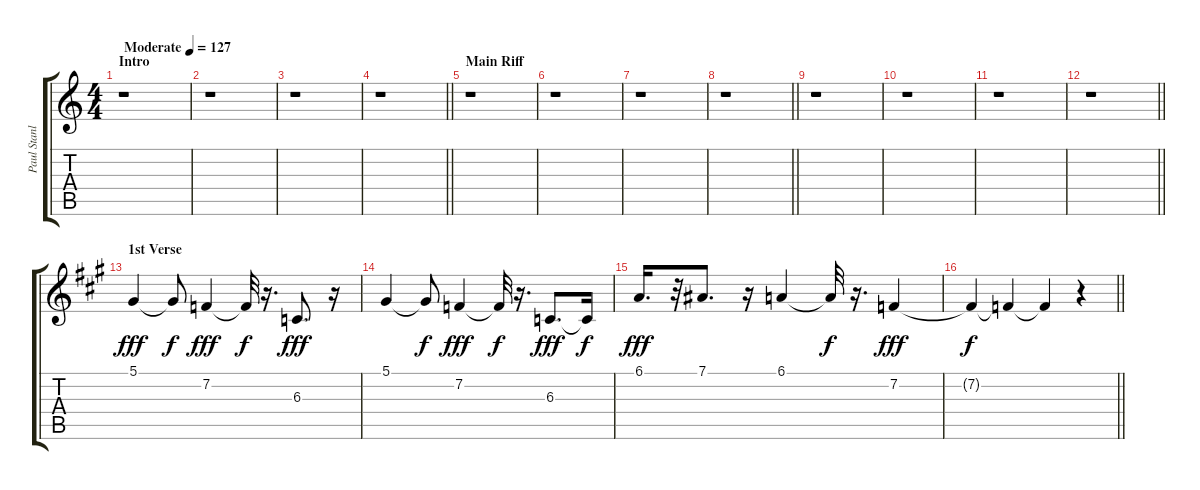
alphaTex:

\track ("Paul Stanley (Vocals)" "Paul Stanl") {instrument lead2sawtooth}
\staff {score tabs}
\tuning (Eb4 Bb3 Gb3 Db3 Ab2 Eb2) {hide}
\ts (4 4)
\section ("" "Intro")
\tempo (127 "Moderate")
\clef g2
\ks c
r.1{dy fff instrument lead2sawtooth} |
r.1 |
r.1 |
\barLineRight lightlight
r.1 |
\section ("" "Main Riff")
r.1 |
r.1 |
r.1 |
\barLineRight lightlight
r.1 |
r.1 |
r.1 |
r.1 |
\barLineRight lightlight
r.1 |
\section ("" "1st Verse")
\ks a
5.1.4 5.1{t}.8{dy f} 7.2.4{dy fff} 7.2{t}.32{dy f} r.16{d} 6.3.8{d dy fff} r.16 |
5.1.4 5.1{t}.8{dy f} 7.2.4{dy fff} 7.2{t}.32{dy f} r.16{d} 6.3.8{d dy fff} 6.3{t}.16{dy f} |
6.1.16{d dy fff} r.32 7.1.8{d} r.16 6.1.4 6.1{t}.32{dy f} r.16{d} 7.2.4{dy fff} |
\barLineRight lightlight
7.2{t}.4{dy f} 7.2{t}.4 7.2{t}.4 r.4
